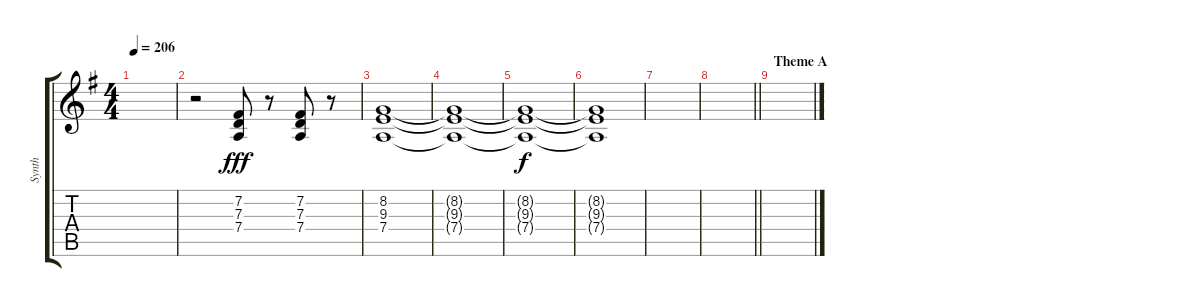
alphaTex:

\track ("Synth" "Synth") {instrument fx1rain}
\staff {score tabs}
\tuning (E4 B3 G3 D3 A2 E2) {hide}
\ts (4 4)
\tempo 206
\clef g2
\ks g
|
r.2 (7.2 7.3 7.4).8{dy fff} r.8 (7.2 7.3 7.4).8 r.8 |
(8.2 9.3 7.4).1 |
(8.2{t} 9.3{t} 7.4{t}).1 |
(8.2{t} 9.3{t} 7.4{t}).1{dy f} |
(8.2{t} 9.3{t} 7.4{t}).1 |
|
\barLineRight lightlight
|
\section ("" "Theme A")
